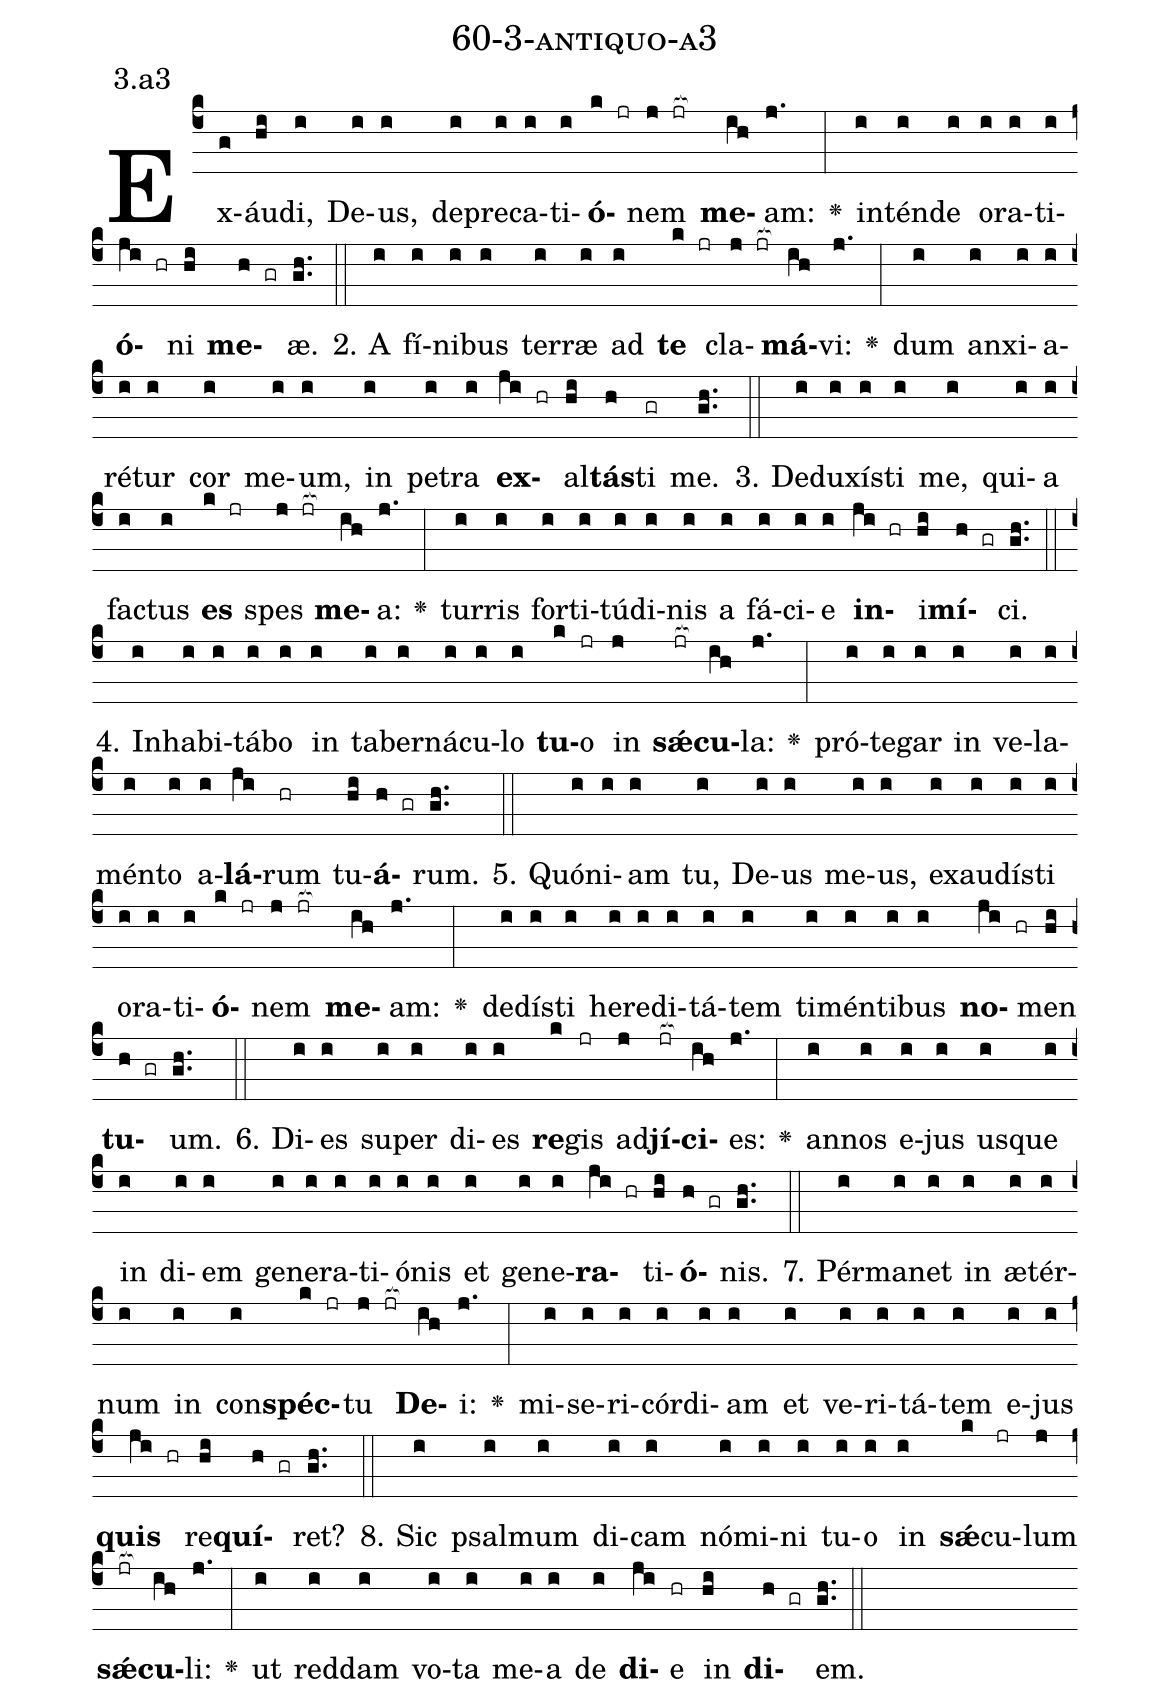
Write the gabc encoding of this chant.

name: 60-3-antiquo-a3;
annotation: 3.a3;
%%
(c4)Ex(g)áu(hi)di,(i) De(i)us,(i) de(i)pre(i)ca(i)ti(i)<b>ó</b>(k jr)nem(j jr[ocb:1{]) <b>me</b>(ih[ocb:0}])am:(j.) <v>\greheightstar</v>(:) in(i)tén(i)de(i) o(i)ra(i)ti(i)<b>ó</b>(ji hr)ni(hi) <b>me</b>(h gr)æ.(gh..) (::)
2. A(i) fí(i)ni(i)bus(i) ter(i)ræ(i) ad(i) <b>te</b>(k jr) cla(j jr[ocb:1{])<b>má</b>(ih[ocb:0}])vi:(j.) <v>\greheightstar</v>(:) dum(i) an(i)xi(i)a(i)ré(i)tur(i) cor(i) me(i)um,(i) in(i) pe(i)tra(i) <b>ex</b>(ji hr)al(hi)<b>tás</b>(h)ti(gr) me.(gh..) (::)
3. De(i)du(i)xís(i)ti(i) me,(i) qui(i)a(i) fac(i)tus(i) <b>es</b>(k jr) spes(j jr[ocb:1{]) <b>me</b>(ih[ocb:0}])a:(j.) <v>\greheightstar</v>(:) tur(i)ris(i) for(i)ti(i)tú(i)di(i)nis(i) a(i) fá(i)ci(i)e(i) <b>in</b>(ji hr)i(hi)<b>mí</b>(h gr)ci.(gh..) (::)
4. In(i)ha(i)bi(i)tá(i)bo(i) in(i) ta(i)ber(i)ná(i)cu(i)lo(i) <b>tu</b>(k)o(jr) in(j) <b>sǽ</b>(jr[ocb:1{])<b>cu</b>(ih[ocb:0}])la:(j.) <v>\greheightstar</v>(:) pró(i)te(i)gar(i) in(i) ve(i)la(i)mén(i)to(i) a(i)<b>lá</b>(ji)rum(hr) tu(hi)<b>á</b>(h gr)rum.(gh..) (::)
5. Quón(i)i(i)am(i) tu,(i) De(i)us(i) me(i)us,(i) ex(i)au(i)dís(i)ti(i) o(i)ra(i)ti(i)<b>ó</b>(k jr)nem(j jr[ocb:1{]) <b>me</b>(ih[ocb:0}])am:(j.) <v>\greheightstar</v>(:) de(i)dís(i)ti(i) he(i)re(i)di(i)tá(i)tem(i) ti(i)mén(i)ti(i)bus(i) <b>no</b>(ji hr)men(hi) <b>tu</b>(h gr)um.(gh..) (::)
6. Di(i)es(i) su(i)per(i) di(i)es(i) <b>re</b>(k)gis(jr) ad(j)<b>jí</b>(jr[ocb:1{])<b>ci</b>(ih[ocb:0}])es:(j.) <v>\greheightstar</v>(:) an(i)nos(i) e(i)jus(i) us(i)que(i) in(i) di(i)em(i) ge(i)ne(i)ra(i)ti(i)ó(i)nis(i) et(i) ge(i)ne(i)<b>ra</b>(ji hr)ti(hi)<b>ó</b>(h gr)nis.(gh..) (::)
7. Pér(i)ma(i)net(i) in(i) æ(i)tér(i)num(i) in(i) con(i)<b>spéc</b>(k jr)tu(j jr[ocb:1{]) <b>De</b>(ih[ocb:0}])i:(j.) <v>\greheightstar</v>(:) mi(i)se(i)ri(i)cór(i)di(i)am(i) et(i) ve(i)ri(i)tá(i)tem(i) e(i)jus(i) <b>quis</b>(ji hr) re(hi)<b>quí</b>(h gr)ret?(gh..) (::)
8. Sic(i) psal(i)mum(i) di(i)cam(i) nó(i)mi(i)ni(i) tu(i)o(i) in(i) <b>sǽ</b>(k)cu(jr)lum(j) <b>sǽ</b>(jr[ocb:1{])<b>cu</b>(ih[ocb:0}])li:(j.) <v>\greheightstar</v>(:) ut(i) red(i)dam(i) vo(i)ta(i) me(i)a(i) de(i) <b>di</b>(ji)e(hr) in(hi) <b>di</b>(h gr)em.(gh..) (::)
